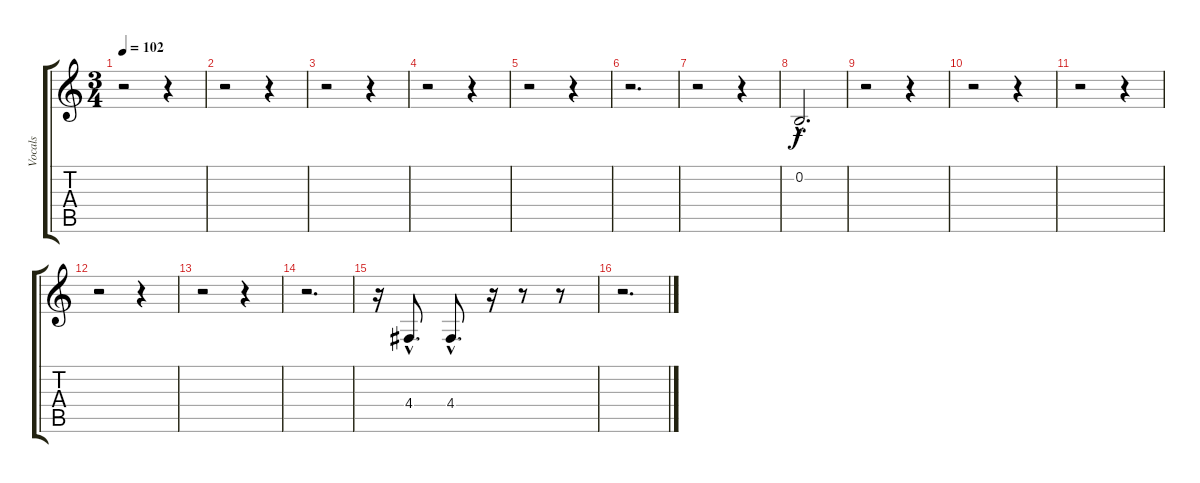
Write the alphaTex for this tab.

\track ("Vocals" "Vocals") {instrument flute}
\staff {score tabs}
\tuning (E4 B3 G3 D3 A2 E2) {hide}
\ts (3 4)
\tempo 102
\clef g2
\ks c
r.2{dy f} r.4 |
r.2 r.4 |
r.2 r.4 |
r.2 r.4 |
r.2 r.4 |
r.2{d} |
r.2 r.4 |
0.2{hac}.2{d} |
r.2 r.4 |
r.2 r.4 |
r.2 r.4 |
r.2 r.4 |
r.2 r.4 |
r.2{d} |
r.16 4.4{hac}.8{d volume 12} 4.4{hac}.8{d} r.16 r.8 r.8 |
r.2{d}
